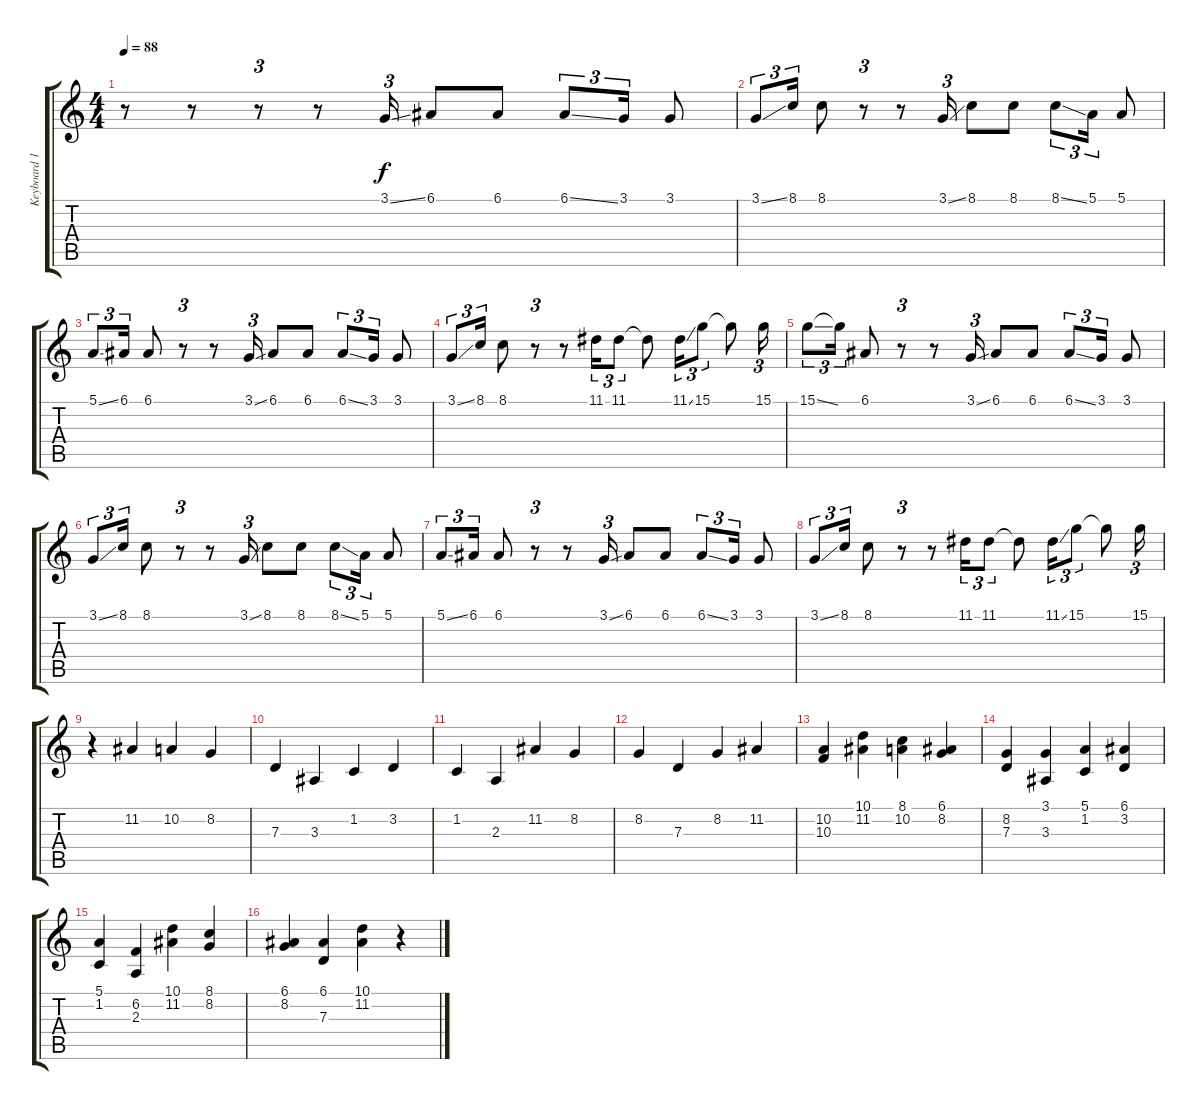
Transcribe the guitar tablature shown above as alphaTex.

\track ("Keyboard 1" "Keyboard 1") {instrument drawbarorgan}
\staff {score tabs}
\tuning (E4 B3 G3 D3 A2 E2) {hide}
\ts (4 4)
\tempo 88
\clef g2
\ks c
r.8{dy f} r.8 r.8{tu (3 2)} r.8 3.1{ss}.16{tu (3 2)} 6.1.8 6.1.8 6.1{ss}.8{tu (3 2)} 3.1.16{tu (3 2)} 3.1.8 |
3.1{ss}.8{tu (3 2)} 8.1.16{tu (3 2)} 8.1.8 r.8{tu (3 2)} r.8 3.1{ss}.16{tu (3 2)} 8.1.8 8.1.8 8.1{ss}.8{tu (3 2)} 5.1.16{tu (3 2)} 5.1.8 |
5.1{ss}.8{tu (3 2)} 6.1.16{tu (3 2)} 6.1.8 r.8{tu (3 2)} r.8 3.1{ss}.16{tu (3 2)} 6.1.8 6.1.8 6.1{ss}.8{tu (3 2)} 3.1.16{tu (3 2)} 3.1.8 |
3.1{ss}.8{tu (3 2)} 8.1.16{tu (3 2)} 8.1.8 r.8{tu (3 2)} r.8 11.1.16{tu (3 2)} 11.1.8{tu (3 2)} 11.1{t}.8 11.1{ss}.16{tu (3 2)} 15.1.8{tu (3 2)} 15.1{t}.8 15.1.16{tu (3 2)} |
15.1{ss}.8{tu (3 2)} 15.1{t}.16{tu (3 2)} 6.1.8 r.8{tu (3 2)} r.8 3.1{ss}.16{tu (3 2)} 6.1.8 6.1.8 6.1{ss}.8{tu (3 2)} 3.1.16{tu (3 2)} 3.1.8 |
3.1{ss}.8{tu (3 2)} 8.1.16{tu (3 2)} 8.1.8 r.8{tu (3 2)} r.8 3.1{ss}.16{tu (3 2)} 8.1.8 8.1.8 8.1{ss}.8{tu (3 2)} 5.1.16{tu (3 2)} 5.1.8 |
5.1{ss}.8{tu (3 2)} 6.1.16{tu (3 2)} 6.1.8 r.8{tu (3 2)} r.8 3.1{ss}.16{tu (3 2)} 6.1.8 6.1.8 6.1{ss}.8{tu (3 2)} 3.1.16{tu (3 2)} 3.1.8 |
3.1{ss}.8{tu (3 2)} 8.1.16{tu (3 2)} 8.1.8 r.8{tu (3 2)} r.8 11.1.16{tu (3 2)} 11.1.8{tu (3 2)} 11.1{t}.8 11.1{ss}.16{tu (3 2)} 15.1.8{tu (3 2)} 15.1{t}.8 15.1.16{tu (3 2)} |
r.4 11.2.4 10.2.4 8.2.4 |
7.3.4 3.3.4 1.2.4 3.2.4 |
1.2.4 2.3.4 11.2.4 8.2.4 |
8.2.4 7.3.4 8.2.4 11.2.4 |
(10.2 10.3).4 (10.1 11.2).4 (8.1 10.2).4 (6.1 8.2).4 |
(8.2 7.3).4 (3.1 3.3).4 (5.1 1.2).4 (6.1 3.2).4 |
(5.1 1.2).4 (6.2 2.3).4 (10.1 11.2).4 (8.1 8.2).4 |
(6.1 8.2).4 (6.1 7.3).4 (10.1 11.2).4 r.4
